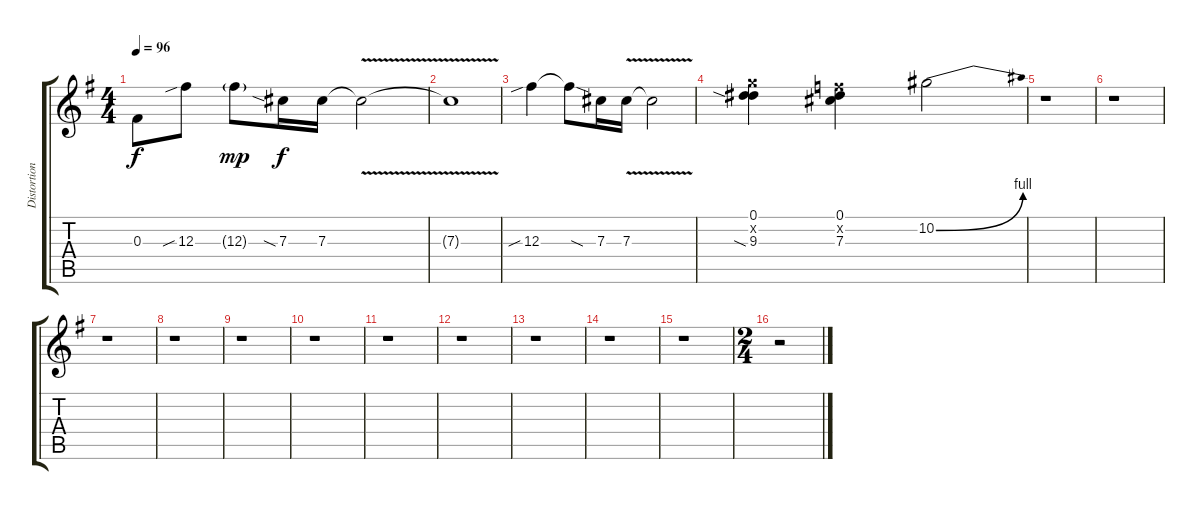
\track ("Distortion" "Distortion") {instrument distortionguitar}
\staff {score tabs}
\tuning (Eb4 Bb3 Gb3 Db3 Ab2 Eb2) {hide}
\ts (4 4)
\tempo 96
\clef g2
\ks g
0.3{t}.8{dy f} 12.3{sib}.8 12.3{g}.8{dy mp} 7.3{sia}.16{dy f} 7.3.16 7.3{v t}.2 |
7.3{v t}.1 |
12.3{sib}.4 12.3{sod t}.8 7.3.16 7.3{v}.16 7.3{v t}.2 |
(0.1 9.2{x} 9.3{sia}).4 (0.1 7.2{x} 7.3).4 10.2{be (bend 0 0 60 4)}.2 |
r.1 |
r.1 |
r.1 |
r.1 |
r.1 |
r.1 |
r.1 |
r.1 |
r.1 |
r.1 |
r.1 |
\ts (2 4)
r.2
